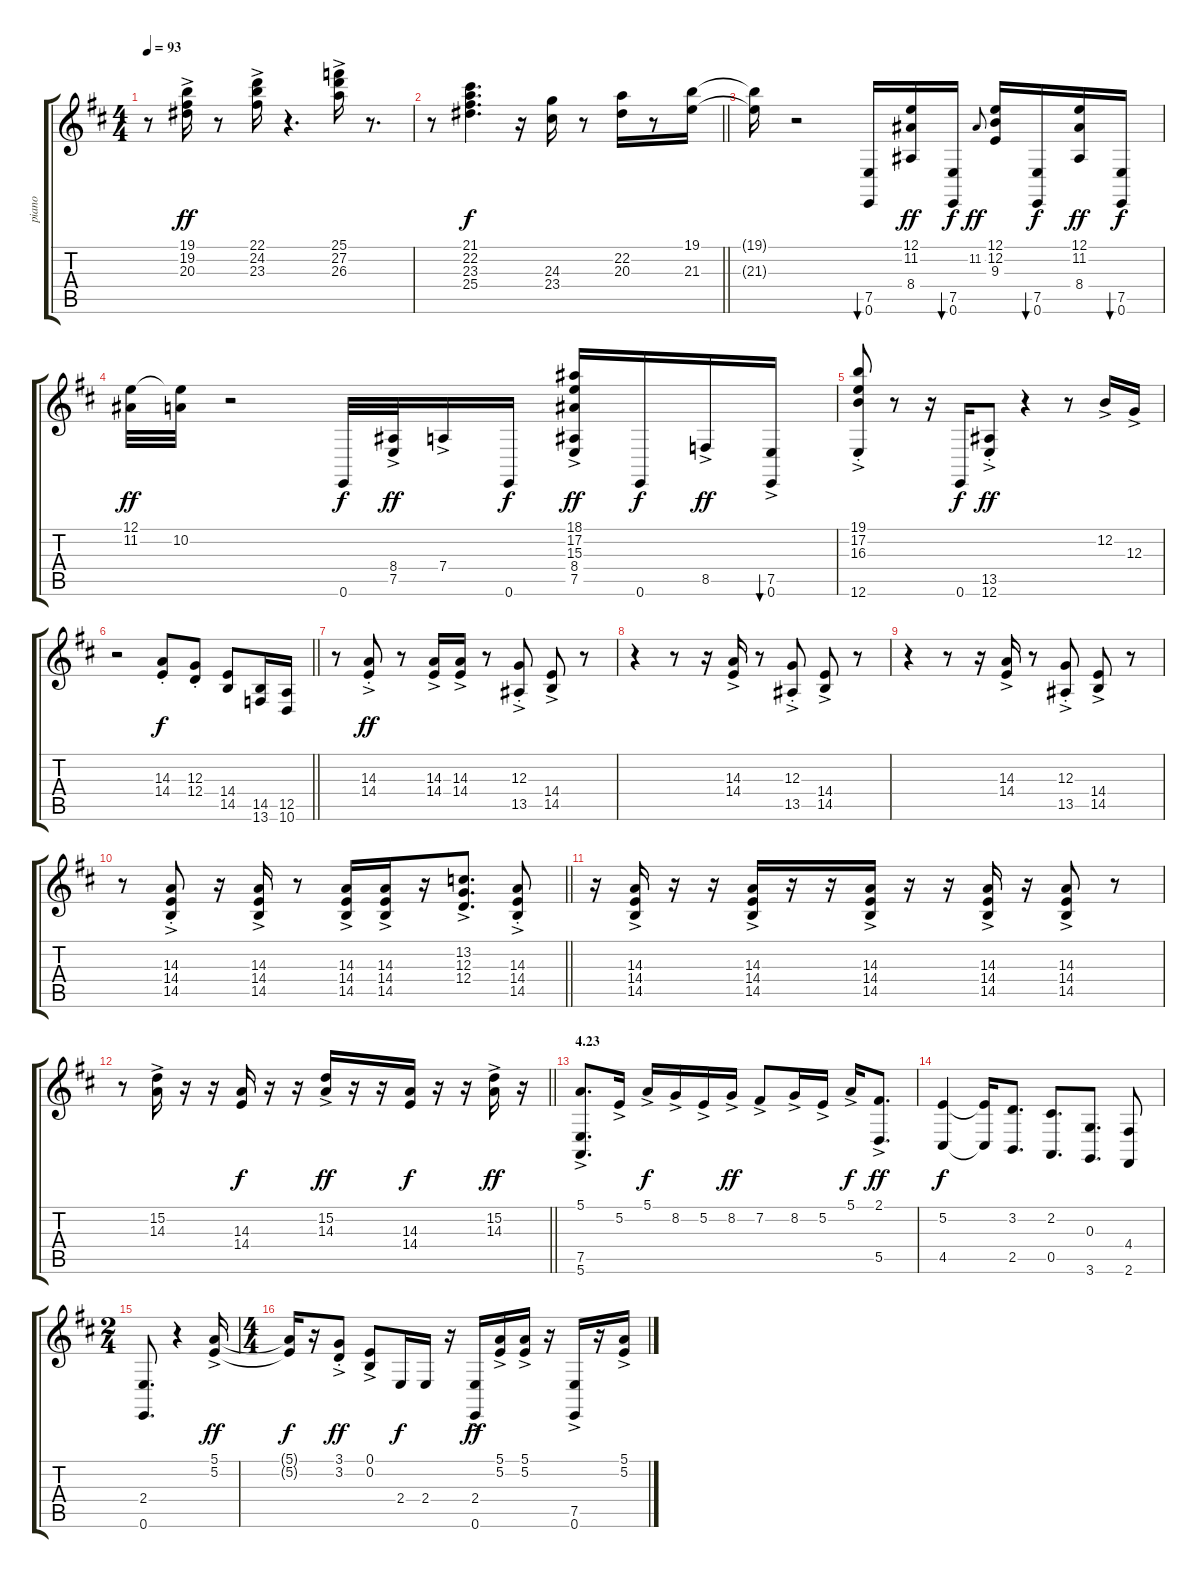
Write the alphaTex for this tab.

\track ("piano" "piano") {instrument acousticgrandpiano}
\staff {score tabs}
\tuning (E4 B3 G3 D3 A2 E2) {hide}
\ts (4 4)
\tempo 93
\clef g2
\ks d
r.8{dy ff} (19.1{ac} 19.2{ac} 20.3{ac}).16 r.8 (22.1{ac} 24.2{ac} 23.3{ac}).16 r.4{d} (25.1{ac} 27.2{ac} 26.3{ac}).16 r.8{d} |
\barLineRight lightlight
r.8 (21.1 22.2 23.3 25.4).4{d dy f} r.16 (24.3 23.4).16 r.8 (22.2 20.3).16 r.8 (19.1 21.3).16 |
(19.1{t} 21.3{t}).16 r.2 (7.5 0.6).16{bu 30} (12.1 11.2 8.4).16{dy ff} (7.5 0.6).16{bu 30 dy f} 11.2.8{gr onbeat dy ff} (12.1 12.2 9.3).16 (7.5 0.6).16{bu 30 dy f} (12.1 11.2 8.4).16{dy ff} (7.5 0.6).16{bu 30 dy f} |
(12.1 11.2).32{dy ff} (12.1{t} 10.2).32 r.2 0.6.32{dy f} (8.4{ac} 7.5{ac}).32{dy ff} 7.4{ac}.16 0.6.16{dy f} (18.1{ac} 17.2{ac} 15.3{ac} 8.4{ac} 7.5{ac}).16{dy ff} 0.6.16{dy f} 8.5{ac}.16{dy ff} (7.5{ac} 0.6{ac}).16{bu 30} |
(19.1{ac st} 17.2{ac st} 16.3{ac st} 12.6{ac st}).8 r.8 r.16 0.6.16{dy f} (13.5{ac st} 12.6{ac st}).8{dy ff} r.4 r.8 12.2{ac}.16 12.3{ac}.16 |
\barLineRight lightlight
r.2 (14.3{st} 14.4{st}).8{dy f} (12.3{st} 12.4{st}).8 (14.4 14.5).8 (14.5 13.6).16 (12.5 10.6).16 |
r.8 (14.3{ac st} 14.4{ac st}).8{dy ff} r.8 (14.3{ac} 14.4{ac}).16 (14.3{ac} 14.4{ac}).16 r.8 (12.3{ac st} 13.5{ac st}).8 (14.4{ac} 14.5{ac}).8 r.8 |
r.4 r.8 r.16 (14.3{ac} 14.4{ac}).16 r.8 (12.3{ac st} 13.5{ac st}).8 (14.4{ac} 14.5{ac}).8 r.8 |
r.4 r.8 r.16 (14.3{ac} 14.4{ac}).16 r.8 (12.3{ac st} 13.5{ac st}).8 (14.4{ac} 14.5{ac}).8 r.8 |
\barLineRight lightlight
r.8 (14.3{ac st} 14.4{ac st} 14.5{ac st}).8 r.16 (14.3{ac} 14.4{ac} 14.5{ac}).16 r.8 (14.3{ac} 14.4{ac} 14.5{ac}).16 (14.3{ac} 14.4{ac} 14.5{ac}).16 r.16 (13.2{ac} 12.3{ac} 12.4{ac}).8{d} (14.3{ac st} 14.4{ac st} 14.5{ac st}).8 |
r.16 (14.3{ac} 14.4{ac} 14.5{ac}).16 r.16 r.16 (14.3{ac} 14.4{ac} 14.5{ac}).16 r.16 r.16 (14.3{ac} 14.4{ac} 14.5{ac}).16 r.16 r.16 (14.3{ac} 14.4{ac} 14.5{ac}).16 r.16 (14.3{ac} 14.4{ac} 14.5{ac}).8 r.8 |
\barLineRight lightlight
r.8 (15.2{ac} 14.3{ac}).16 r.16 r.16 (14.3 14.4).16{dy f} r.16 r.16 (15.2{ac} 14.3{ac}).16{dy ff} r.16 r.16 (14.3 14.4).16{dy f} r.16 r.16 (15.2{ac} 14.3{ac}).16{dy ff} r.16 |
\section ("" "4.23")
(5.1{ac} 7.5{ac} 5.6{ac}).8{d} 5.2{ac}.16 5.1{ac}.16{dy f} 8.2{ac}.16 5.2{ac}.16 8.2{ac}.16{dy ff} 7.2{ac}.8 8.2{ac}.16 5.2{ac}.16 5.1{ac}.16{dy f} (2.1{ac} 5.5{ac}).8{d dy ff} |
(5.2 4.5).4{dy f} (5.2{t} 4.5{t}).16 (3.2 2.5).8{d} (2.2 0.5).8{d} (0.3 3.6).8{d} (4.4 2.6).8 |
\ts (2 4)
(2.4 0.6).8{d} r.4 (5.1{ac} 5.2{ac}).16{dy ff} |
\ts (4 4)
(5.1{t} 5.2{t}).16{dy f} r.16 (3.1{ac st} 3.2{ac st}).8{dy ff} (0.1{ac} 0.2{ac}).8 2.4.16{dy f} 2.4.16 r.16 (2.4{ac} 0.6{ac}).16{dy ff} (5.1{ac} 5.2{ac}).16 (5.1{ac} 5.2{ac}).16 r.16 (7.5{ac} 0.6{ac}).16 r.16 (5.1{ac} 5.2{ac}).16
